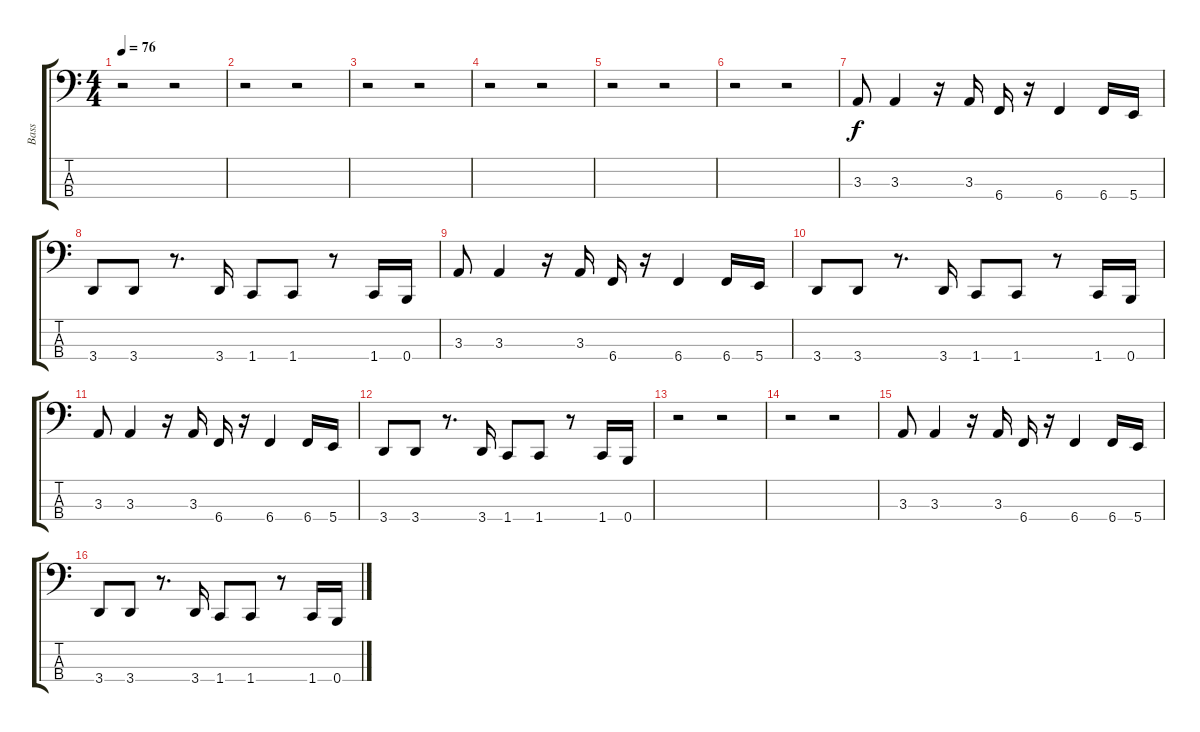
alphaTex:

\track ("Bass" "Bass") {instrument electricbasspick}
\staff {score tabs}
\tuning (E2 B1 Gb1 B0) {hide}
\ts (4 4)
\tempo 76
\clef f4
\ks c
r.2{dy f instrument electricbasspick} r.2 |
r.2 r.2 |
r.2 r.2 |
r.2 r.2 |
r.2 r.2 |
r.2 r.2 |
3.3.8 3.3.4 r.16 3.3.16 6.4.16 r.16 6.4.4 6.4.16 5.4.16 |
3.4.8 3.4.8 r.8{d} 3.4.16 1.4.8 1.4.8 r.8 1.4.16 0.4.16 |
3.3.8 3.3.4 r.16 3.3.16 6.4.16 r.16 6.4.4 6.4.16 5.4.16 |
3.4.8 3.4.8 r.8{d} 3.4.16 1.4.8 1.4.8 r.8 1.4.16 0.4.16 |
3.3.8 3.3.4 r.16 3.3.16 6.4.16 r.16 6.4.4 6.4.16 5.4.16 |
3.4.8 3.4.8 r.8{d} 3.4.16 1.4.8 1.4.8 r.8 1.4.16 0.4.16 |
r.2 r.2 |
r.2 r.2 |
3.3.8 3.3.4 r.16 3.3.16 6.4.16 r.16 6.4.4 6.4.16 5.4.16 |
3.4.8 3.4.8 r.8{d} 3.4.16 1.4.8 1.4.8 r.8 1.4.16 0.4.16
